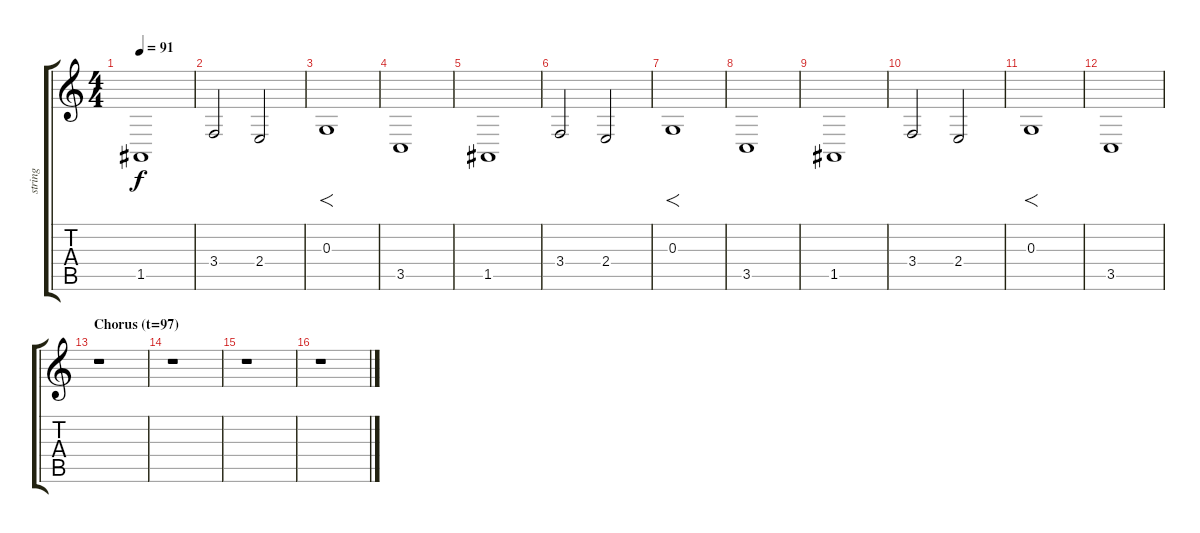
\track ("string" "string") {instrument stringensemble1}
\staff {score tabs}
\tuning (E4 B3 G3 D3 A2 E2) {hide}
\ts (4 4)
\tempo 91
\clef g2
\ks c
1.5.1{dy f} |
3.4.2 2.4.2 |
0.3.1{f} |
3.5.1 |
1.5.1 |
3.4.2 2.4.2 |
0.3.1{f} |
3.5.1 |
1.5.1 |
3.4.2 2.4.2 |
0.3.1{f} |
3.5.1 |
\section ("" "Chorus (t=97)")
r.1 |
r.1 |
r.1 |
r.1
